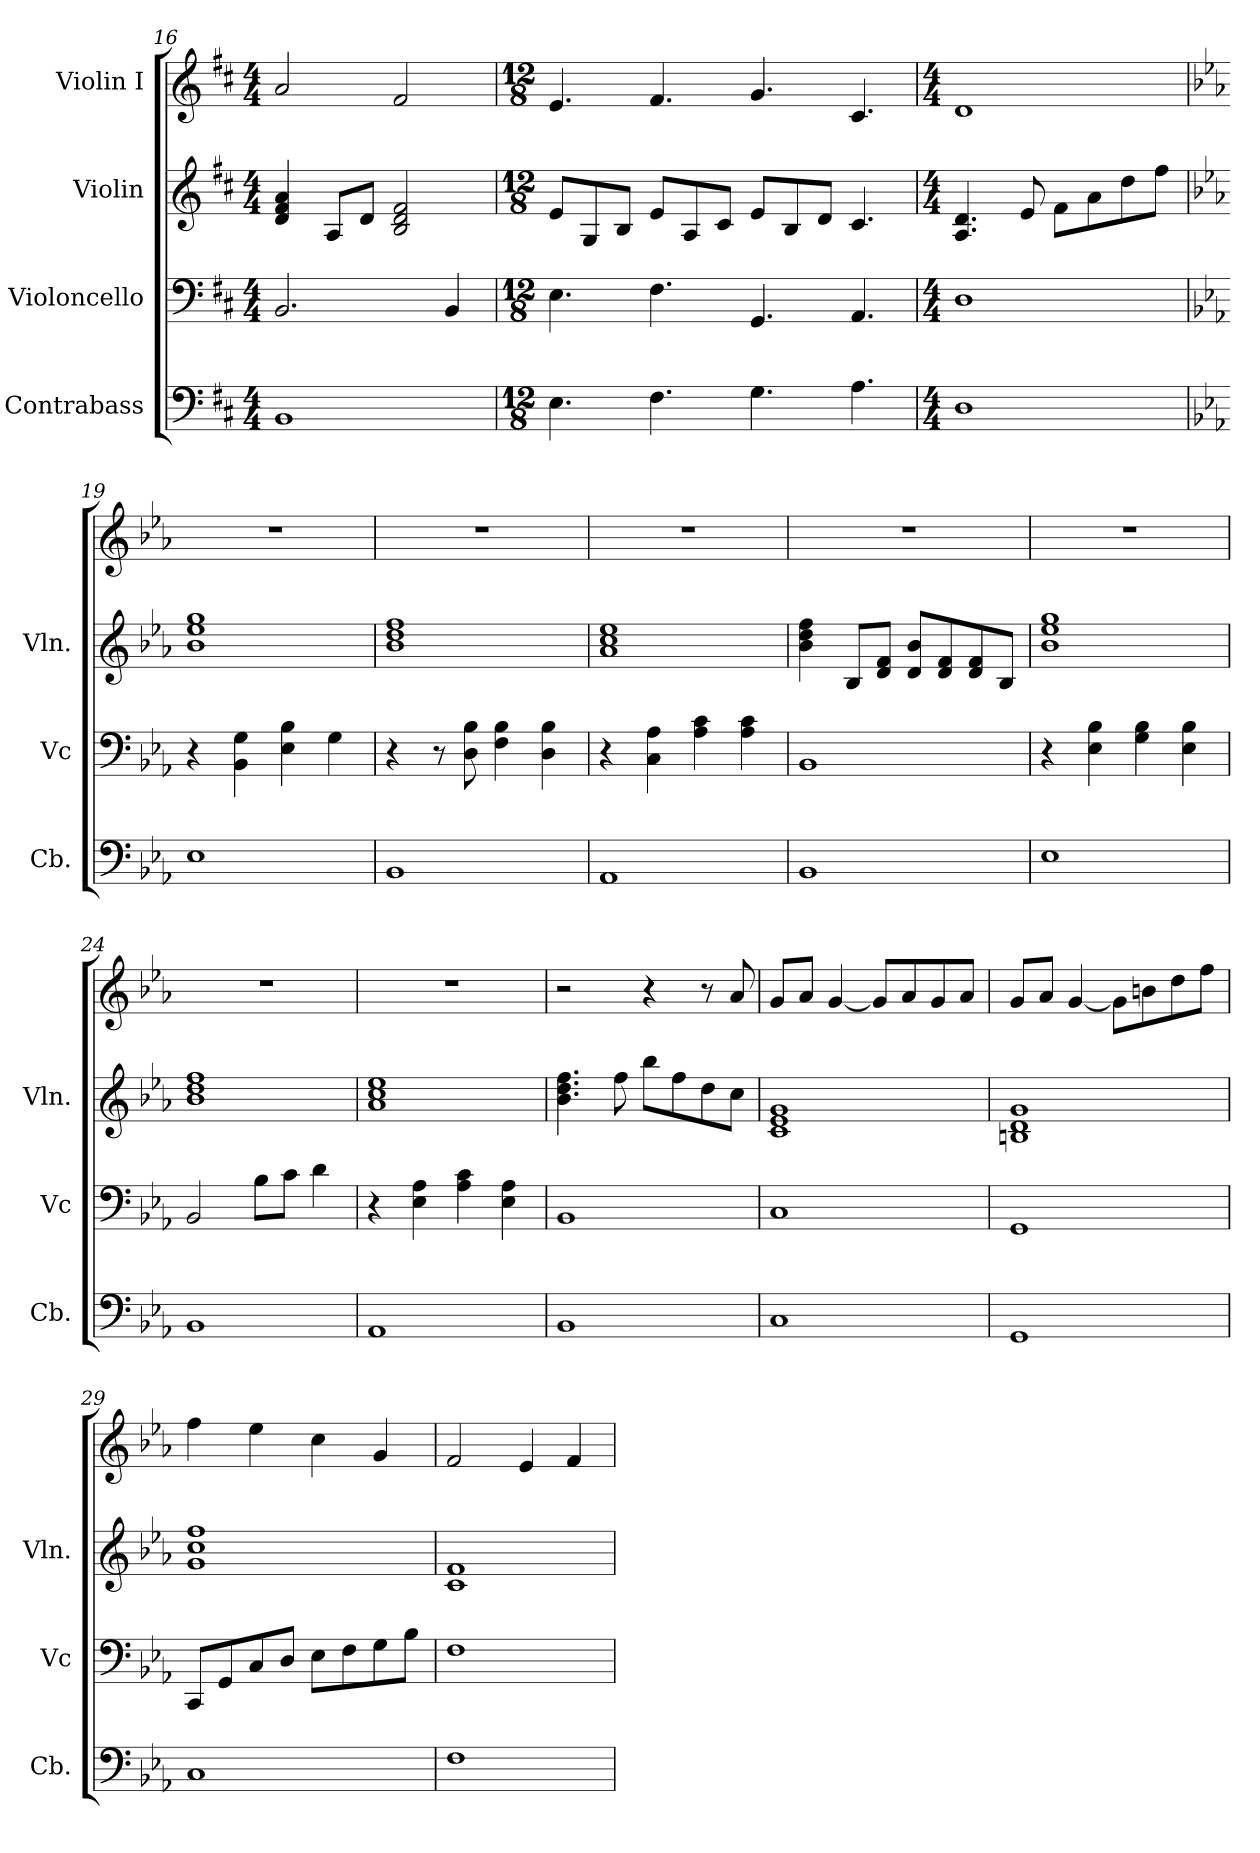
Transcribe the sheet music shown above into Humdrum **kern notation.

**kern	**kern	**kern	**kern
*part4	*part3	*part2	*part1
*staff4	*staff3	*staff2	*staff1
*I"Contrabass	*I"Violoncello	*I"Violin	*I"Violin I
*I'Cb.	*I'Vc	*I'Vln.	*
*clefF4	*clefF4	*clefG2	*clefG2
*ITrd7c12	*	*	*
*k[f#c#]	*k[f#c#]	*k[f#c#]	*k[f#c#]
*M4/4	*M4/4	*M4/4	*M4/4
=16	=16	=16	=16
1BBB	2.BB/	4d/ 4f#/ 4a/	2a/
.	.	8A/L	.
.	.	8d/J	.
.	.	2B/ 2d/ 2f#/	2f#/
.	4BB/	.	.
!!LO:LB:g=z
=17	=17	=17	=17
*M12/8	*M12/8	*M12/8	*M12/8
4.EE\	4.E\	8e/L	4.e/
.	.	8G/	.
.	.	8B/J	.
4.FF#\	4.F#\	8e/L	4.f#/
.	.	8A/	.
.	.	8c#/J	.
4.GG\	4.GG/	8e/L	4.g/
.	.	8B/	.
.	.	8d/J	.
4.AA\	4.AA/	4.c#/	4.c#/
=18	=18	=18	=18
*M4/4	*M4/4	*M4/4	*M4/4
1DD	1D	4.A/ 4.d/	1d
.	.	8e/	.
.	.	8f#\L	.
.	.	8a\	.
.	.	8dd\	.
.	.	8ff#\J	.
=19	=19	=19	=19
*k[b-e-a-]	*k[b-e-a-]	*k[b-e-a-]	*k[b-e-a-]
1EE-	4r	1b- 1ee- 1gg	1r
.	4BB-\ 4G\	.	.
.	4E-\ 4B-\	.	.
.	4G\	.	.
=20	=20	=20	=20
1BBB-	4r	1b- 1dd 1ff	1r
.	8r	.	.
.	8D\ 8B-\	.	.
.	4F\ 4B-\	.	.
.	4D\ 4B-\	.	.
=21	=21	=21	=21
1AAA-	4r	1a- 1cc 1ee-	1r
.	4C\ 4A-\	.	.
.	4A-\ 4c\	.	.
.	4A-\ 4c\	.	.
!!LO:LB:g=z
=22	=22	=22	=22
1BBB-	1BB-	4b-\ 4dd\ 4ff\	1r
.	.	8B-/L	.
.	.	8d/ 8f/J	.
.	.	8d/ 8b-/L	.
.	.	8d/ 8f/	.
.	.	8d/ 8f/	.
.	.	8B-/J	.
=23	=23	=23	=23
1EE-	4r	1b- 1ee- 1gg	1r
.	4E-\ 4B-\	.	.
.	4G\ 4B-\	.	.
.	4E-\ 4B-\	.	.
=24	=24	=24	=24
1BBB-	2BB-/	1b- 1dd 1ff	1r
.	8B-\L	.	.
.	8c\J	.	.
.	4d\	.	.
=25	=25	=25	=25
1AAA-	4r	1a- 1cc 1ee-	1r
.	4E-\ 4A-\	.	.
.	4A-\ 4c\	.	.
.	4E-\ 4A-\	.	.
=26	=26	=26	=26
1BBB-	1BB-	4.b-\ 4.dd\ 4.ff\	2r
.	.	8ff\	.
.	.	8bb-\L	4r
.	.	8ff\	.
.	.	8dd\	8r
.	.	8cc\J	8a-/
=27	=27	=27	=27
1CC	1C	1c 1e- 1g	8g/L
.	.	.	8a-/J
.	.	.	[4g/
.	.	.	8g/L]
.	.	.	8a-/
.	.	.	8g/
.	.	.	8a-/J
!!LO:PB:g=z
=28	=28	=28	=28
1GGG	1GG	1Bn 1d 1g	8g/L
.	.	.	8a-/J
.	.	.	[4g/
.	.	.	8g\L]
.	.	.	8bn\
.	.	.	8dd\
.	.	.	8ff\J
=29	=29	=29	=29
1CC	8CC/L	1g 1cc 1ff	4ff\
.	8GG/	.	.
.	8C/	.	4ee-\
.	8D/J	.	.
.	8E-\L	.	4cc\
.	8F\	.	.
.	8G\	.	4g/
.	8B-\J	.	.
=30	=30	=30	=30
1FF	1F	1c 1f	2f/
.	.	.	4e-/
.	.	.	4f/
=	=	=	=
*-	*-	*-	*-
